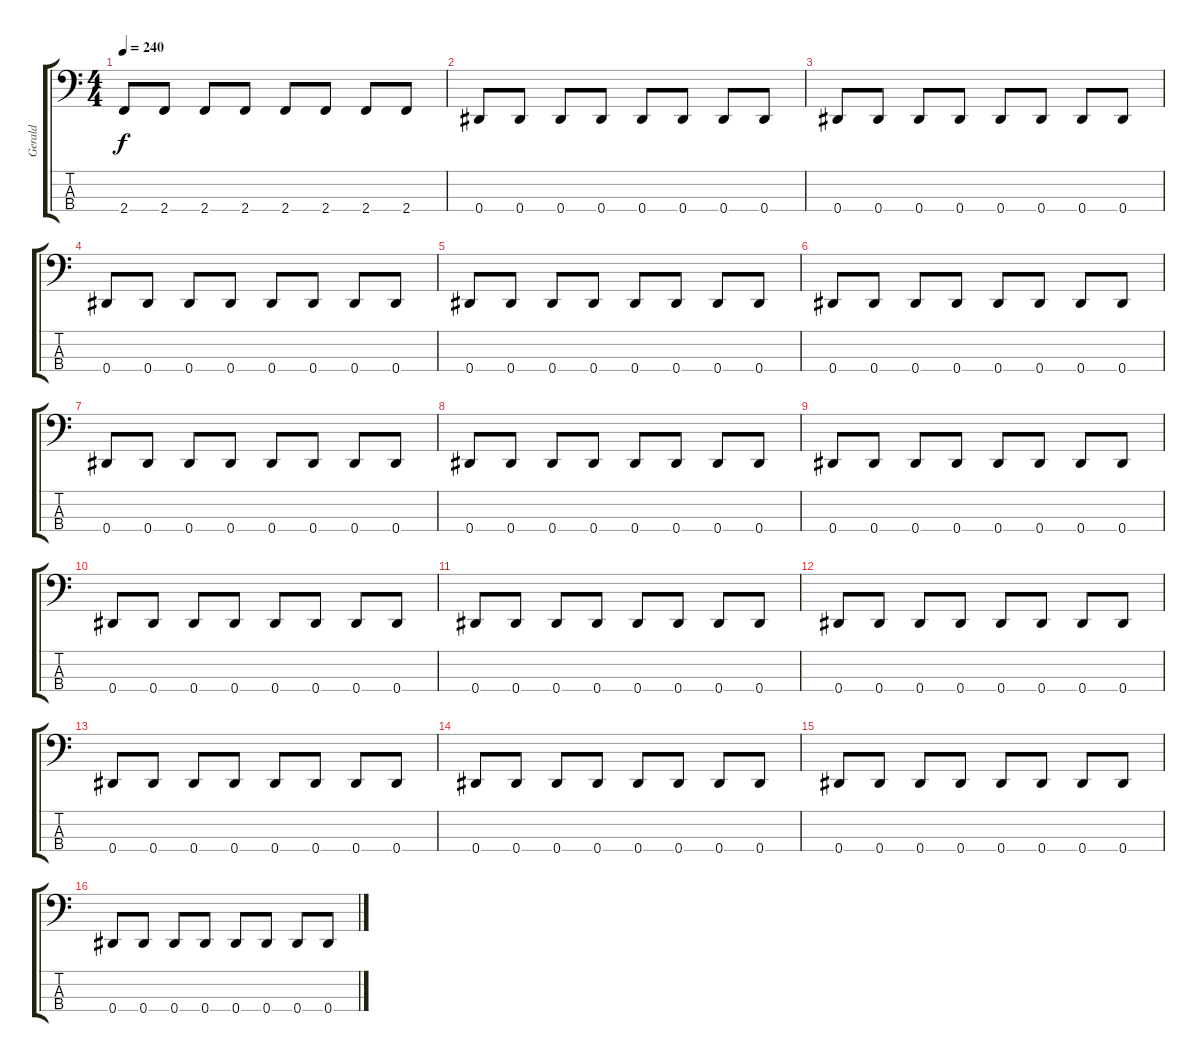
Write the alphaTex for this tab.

\track ("Gerald" "Gerald") {instrument electricbassfinger}
\staff {score tabs}
\tuning (Gb2 Db2 Ab1 Eb1) {hide}
\ts (4 4)
\tempo 240
\clef f4
\ks c
2.4.8{dy f} 2.4.8 2.4.8 2.4.8 2.4.8 2.4.8 2.4.8 2.4.8 |
0.4.8 0.4.8 0.4.8 0.4.8 0.4.8 0.4.8 0.4.8 0.4.8 |
0.4.8 0.4.8 0.4.8 0.4.8 0.4.8 0.4.8 0.4.8 0.4.8 |
0.4.8 0.4.8 0.4.8 0.4.8 0.4.8 0.4.8 0.4.8 0.4.8 |
0.4.8 0.4.8 0.4.8 0.4.8 0.4.8 0.4.8 0.4.8 0.4.8 |
0.4.8 0.4.8 0.4.8 0.4.8 0.4.8 0.4.8 0.4.8 0.4.8 |
0.4.8 0.4.8 0.4.8 0.4.8 0.4.8 0.4.8 0.4.8 0.4.8 |
0.4.8 0.4.8 0.4.8 0.4.8 0.4.8 0.4.8 0.4.8 0.4.8 |
0.4.8 0.4.8 0.4.8 0.4.8 0.4.8 0.4.8 0.4.8 0.4.8 |
0.4.8 0.4.8 0.4.8 0.4.8 0.4.8 0.4.8 0.4.8 0.4.8 |
0.4.8 0.4.8 0.4.8 0.4.8 0.4.8 0.4.8 0.4.8 0.4.8 |
0.4.8 0.4.8 0.4.8 0.4.8 0.4.8 0.4.8 0.4.8 0.4.8 |
0.4.8 0.4.8 0.4.8 0.4.8 0.4.8 0.4.8 0.4.8 0.4.8 |
0.4.8 0.4.8 0.4.8 0.4.8 0.4.8 0.4.8 0.4.8 0.4.8 |
0.4.8 0.4.8 0.4.8 0.4.8 0.4.8 0.4.8 0.4.8 0.4.8 |
0.4.8 0.4.8 0.4.8 0.4.8 0.4.8 0.4.8 0.4.8 0.4.8
